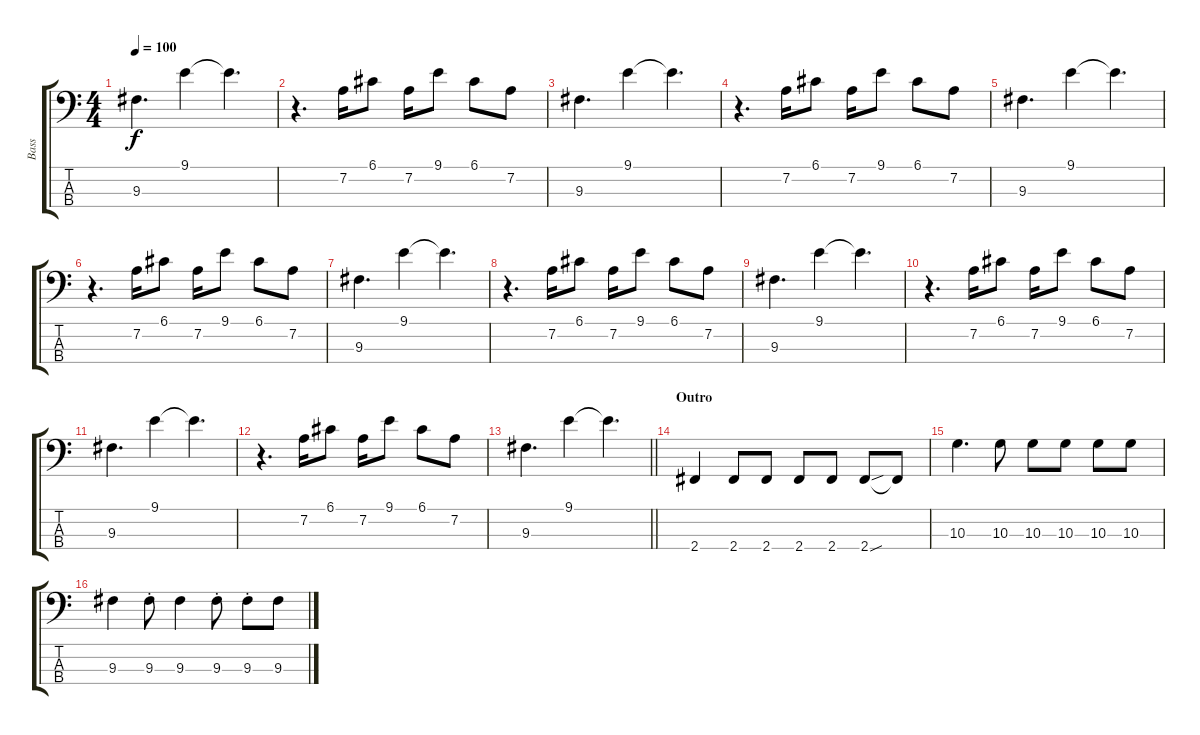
\track ("Bass" "Bass") {instrument electricbasspick}
\staff {score tabs}
\tuning (G2 D2 A1 E1) {hide}
\ts (4 4)
\tempo 100
\clef f4
\ks c
9.3.4{d dy f} 9.1.4 9.1{t}.4{d} |
r.4{d} 7.2.16 6.1.8 7.2.16 9.1.8 6.1.8 7.2.8 |
9.3.4{d} 9.1.4 9.1{t}.4{d} |
r.4{d} 7.2.16 6.1.8 7.2.16 9.1.8 6.1.8 7.2.8 |
9.3.4{d} 9.1.4 9.1{t}.4{d} |
r.4{d} 7.2.16 6.1.8 7.2.16 9.1.8 6.1.8 7.2.8 |
9.3.4{d} 9.1.4 9.1{t}.4{d} |
r.4{d} 7.2.16 6.1.8 7.2.16 9.1.8 6.1.8 7.2.8 |
9.3.4{d} 9.1.4 9.1{t}.4{d} |
r.4{d} 7.2.16 6.1.8 7.2.16 9.1.8 6.1.8 7.2.8 |
9.3.4{d} 9.1.4 9.1{t}.4{d} |
r.4{d} 7.2.16 6.1.8 7.2.16 9.1.8 6.1.8 7.2.8 |
\barLineRight lightlight
9.3.4{d} 9.1.4 9.1{t}.4{d} |
\section ("" "Outro")
2.4.4 2.4.8 2.4.8 2.4.8 2.4.8 2.4{sou}.8 2.4{t}.8 |
10.3.4{d} 10.3.8 10.3.8 10.3.8 10.3.8 10.3.8 |
9.3.4 9.3{st}.8 9.3.4 9.3{st}.8 9.3{st}.8 9.3.8
